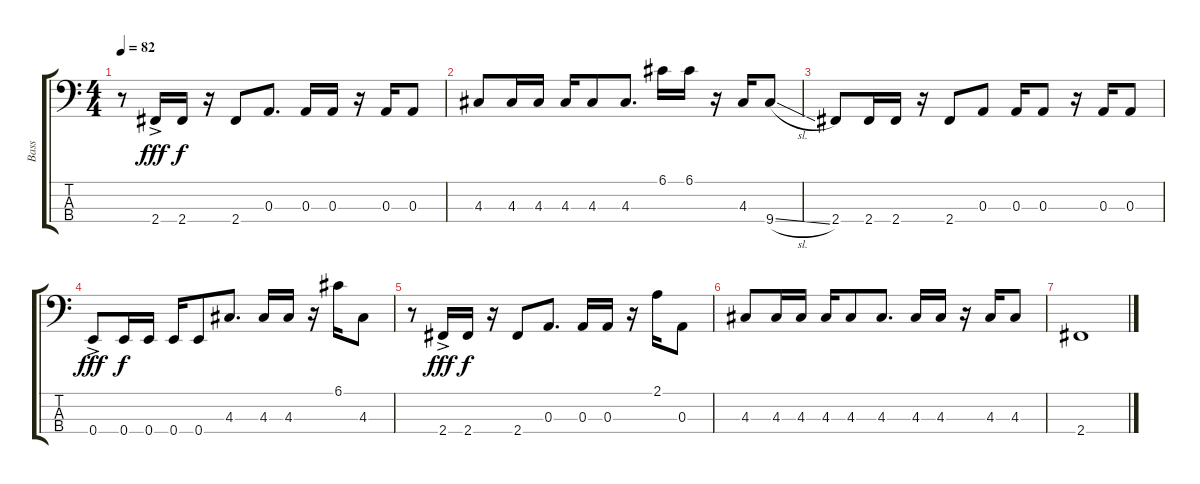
\track ("Bass" "Bass") {instrument acousticguitarnylon}
\staff {score tabs}
\tuning (G2 D2 A1 E1) {hide}
\ts (4 4)
\tempo 82
\clef f4
\ks c
r.8{dy f} 2.4{ac}.16{dy fff} 2.4.16{dy f} r.16 2.4.8 0.3.8{d} 0.3.16 0.3.16 r.16 0.3.16 0.3.8 |
4.3.8 4.3.16 4.3.16 4.3.16 4.3.8 4.3.8{d} 6.1.16 6.1.16 r.16 4.3.16 9.4{sl}.8 |
2.4.8 2.4.16 2.4.16 r.16 2.4.8 0.3.8 0.3.16 0.3.8 r.16 0.3.16 0.3.8 |
0.4{ac}.8{dy fff} 0.4.16{dy f} 0.4.16 0.4.16 0.4.8 4.3.8{d} 4.3.16 4.3.16 r.16 6.1.16 4.3.8 |
r.8 2.4{ac}.16{dy fff} 2.4.16{dy f} r.16 2.4.8 0.3.8{d} 0.3.16 0.3.16 r.16 2.1.16 0.3.8 |
4.3.8 4.3.16 4.3.16 4.3.16 4.3.8 4.3.8{d} 4.3.16 4.3.16 r.16 4.3.16 4.3.8 |
2.4.1
